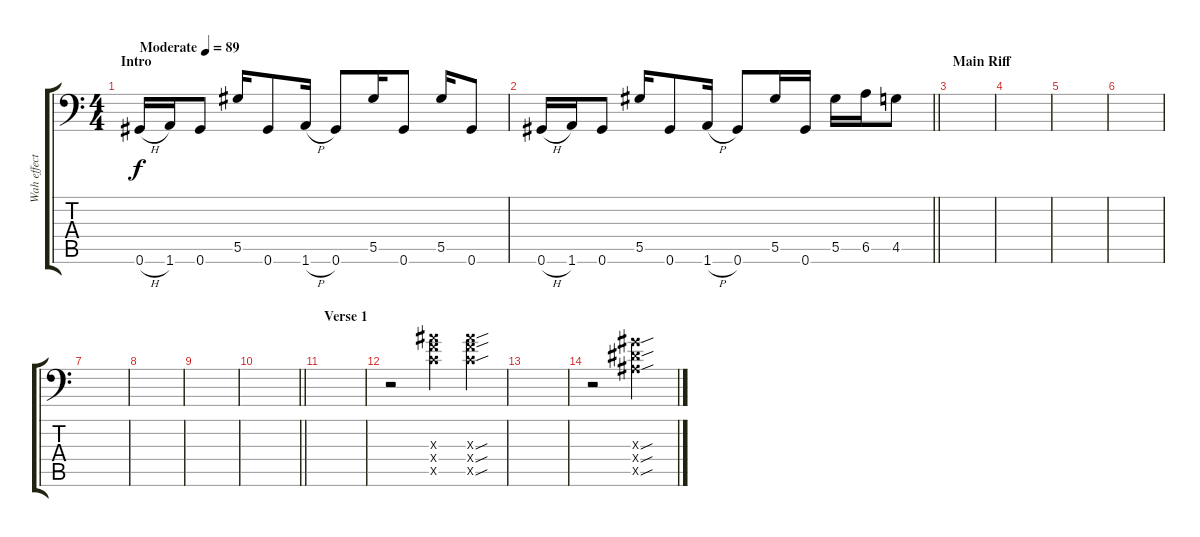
\track ("Wah effect" "Wah effect") {instrument guitarharmonics}
\staff {score tabs}
\tuning (Bb3 F3 Db3 Ab2 Eb2 Ab1) {hide}
\ts (4 4)
\section ("" "Intro")
\tempo (89 "Moderate")
\clef f4
\ks c
0.6{h}.16{dy f instrument guitarharmonics} 1.6.16 0.6.8 5.5.16 0.6.8 1.6{h}.16 0.6.8 5.5.16 0.6.8 5.5.16 0.6.8 |
\barLineRight lightlight
0.6{h}.16 1.6.16 0.6.8 5.5.16 0.6.8 1.6{h}.16 0.6.8 5.5.16 0.6.16 5.5.16 6.5.16 4.5.8 |
\section ("" "Main Riff")
|
|
|
|
|
|
|
\barLineRight lightlight
|
\section ("" "Verse 1")
|
r.2 (9.3{x} 9.4{x} 9.5{x}).4 (9.3{sou x} 9.4{sou x} 9.5{sou x}).4 |
|
r.2 (7.3{sou x} 7.4{sou x} 7.5{sou x}).2
